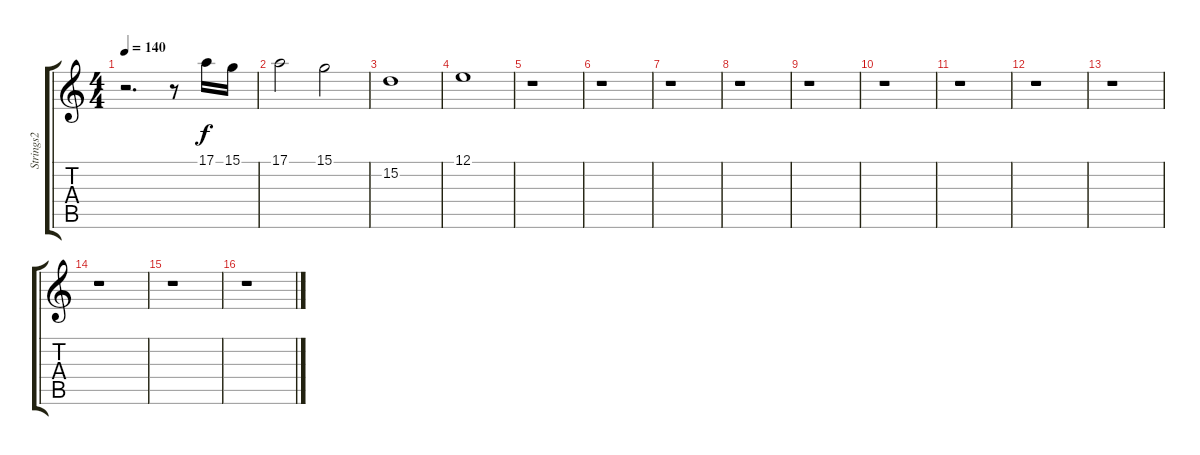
\track ("Strings2" "Strings2") {instrument stringensemble1}
\staff {score tabs}
\tuning (E4 B3 G3 D3 A2 E2) {hide}
\ts (4 4)
\tempo 140
\clef g2
\ks c
r.2{d dy f} r.8 17.1.16 15.1.16 |
17.1.2 15.1.2 |
15.2.1 |
12.1.1 |
r.1 |
r.1 |
r.1 |
r.1 |
r.1 |
r.1 |
r.1 |
r.1 |
r.1 |
r.1 |
r.1 |
r.1
